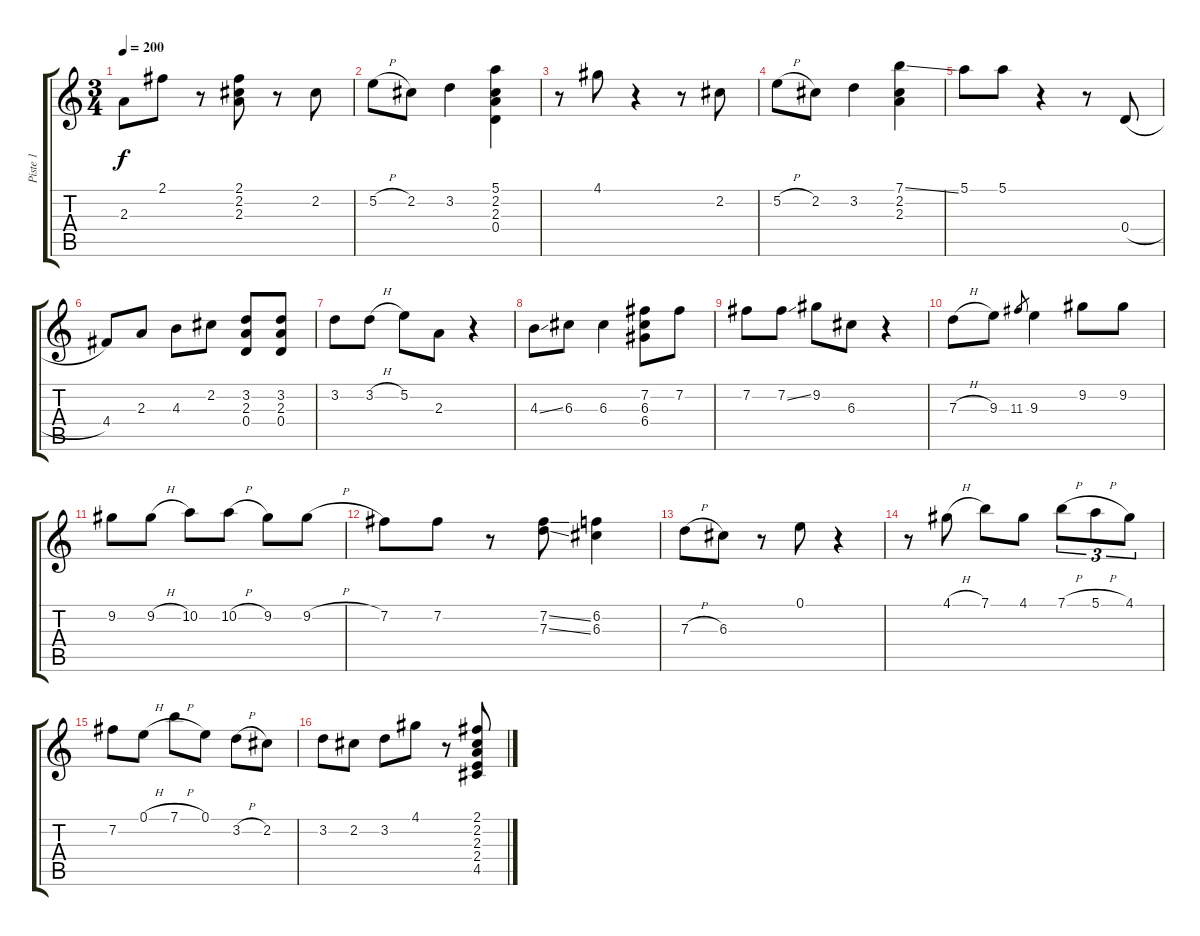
\track ("Piste 1" "Piste 1") {instrument acousticguitarnylon}
\staff {score tabs}
\tuning (E4 B3 G3 D3 A2 E2) {hide}
\ts (3 4)
\tempo 200
\clef g2
\ks c
2.3.8{dy f} 2.1.8 r.8 (2.1 2.2 2.3).8 r.8 2.2.8 |
5.2{h}.8 2.2.8 3.2.4 (5.1 2.2 2.3 0.4).4 |
r.8 4.1.8 r.4 r.8 2.2.8 |
5.2{h}.8 2.2.8 3.2.4 (7.1{ss} 2.2 2.3).4 |
5.1.8 5.1.8 r.4 r.8 0.4{h}.8 |
4.4.8 2.3.8 4.3.8 2.2.8 (3.2 2.3 0.4).8 (3.2 2.3 0.4).8 |
3.2.8 3.2{h}.8 5.2.8 2.3.8 r.4 |
4.3{ss}.8 6.3.8 6.3.4 (7.2 6.3 6.4).8 7.2.8 |
7.2.8 7.2{ss}.8 9.2.8 6.3.8 r.4 |
7.3{h}.8 9.3.8 11.3.8{gr} 9.3.4 9.2.8 9.2.8 |
9.2.8 9.2{h}.8 10.2.8 10.2{h}.8 9.2.8 9.2{h}.8 |
7.2.8 7.2.8 r.8 (7.2{ss} 7.3{ss}).8 (6.2 6.3).4 |
7.3{h}.8 6.3.8 r.8 0.1.8 r.4 |
r.8 4.1{h}.8 7.1.8 4.1.8 7.1{h}.8{tu (3 2)} 5.1{h}.8{tu (3 2)} 4.1.8{tu (3 2)} |
7.2.8 0.1{h}.8 7.1{h}.8 0.1.8 3.2{h}.8 2.2.8 |
3.2.8 2.2.8 3.2.8 4.1.8 r.8 (2.1 2.2 2.3 2.4 4.5).8
